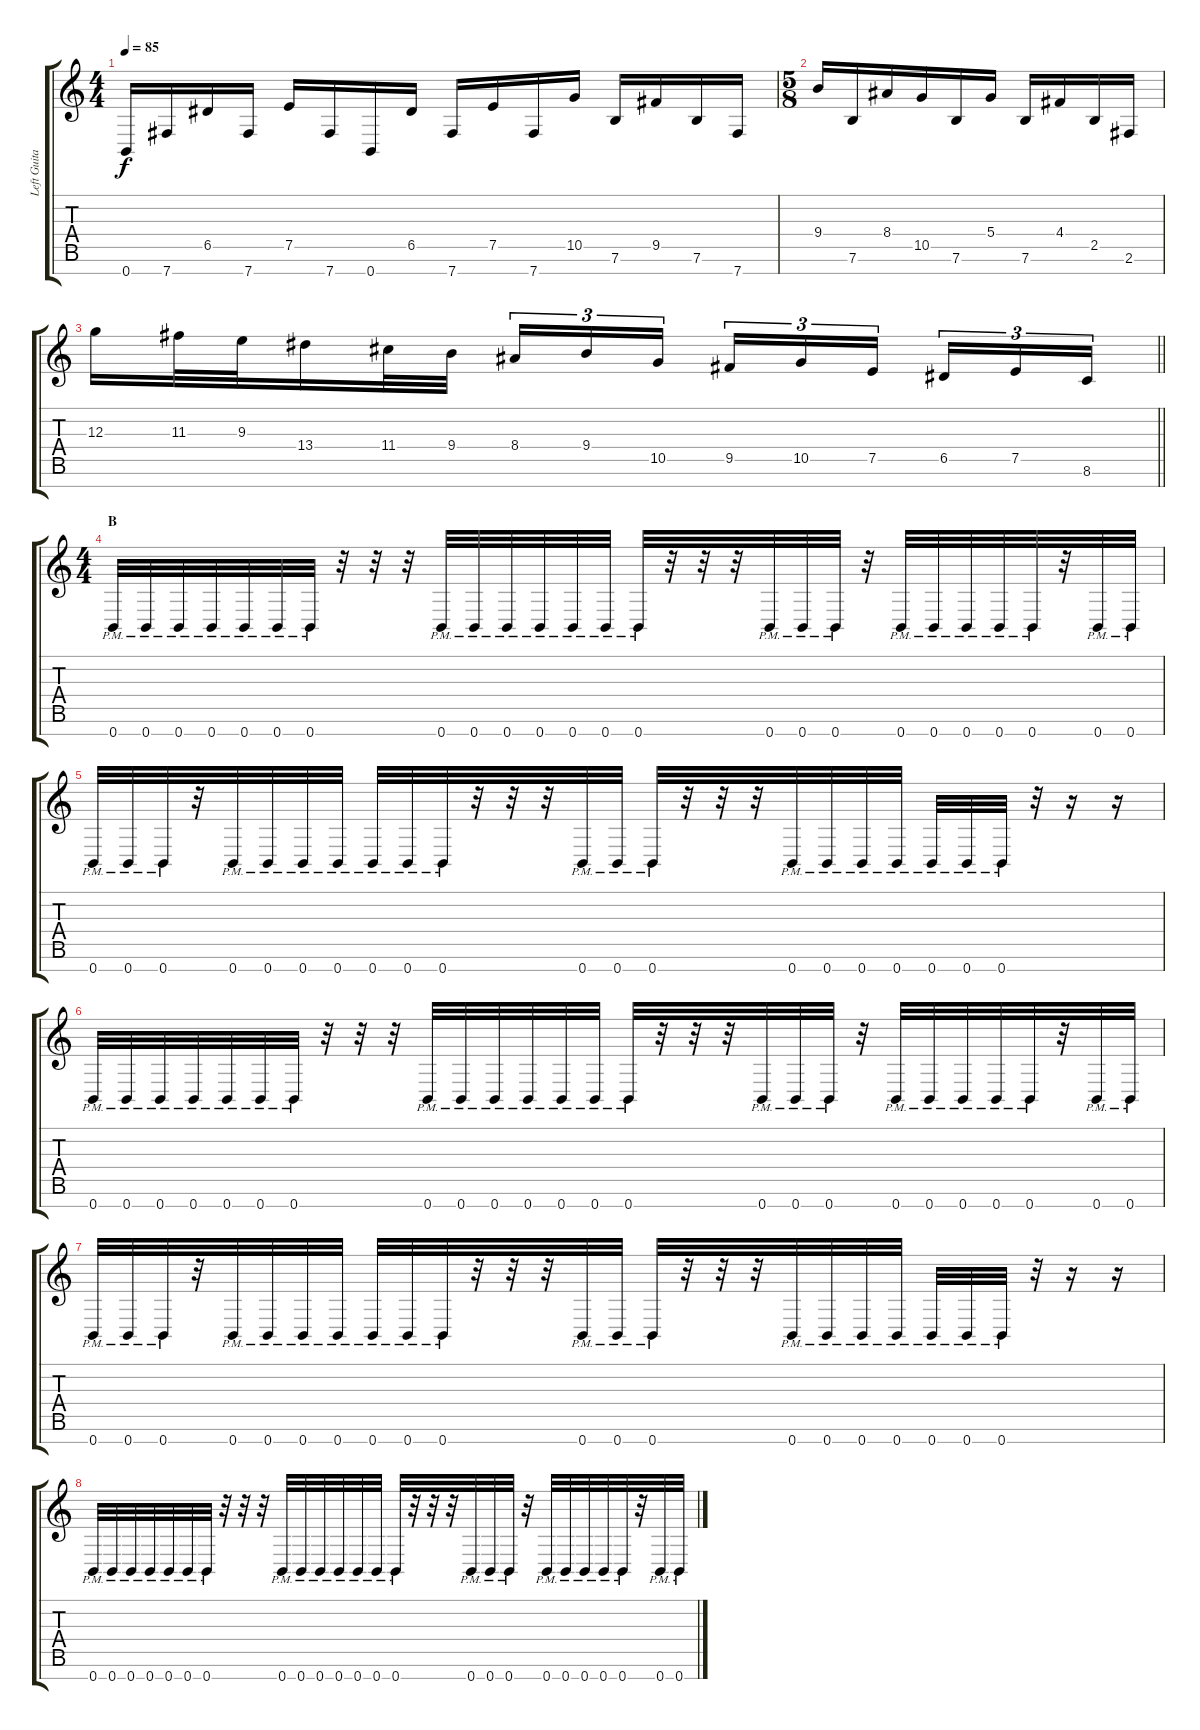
\track ("Left Guitar" "Left Guita") {instrument distortionguitar}
\staff {score tabs}
\tuning (E4 B3 G3 D3 A2 E2 B1) {hide}
\ts (4 4)
\tempo 85
\clef g2
\ks c
0.7.16{dy f} 7.7.16 6.5.16 7.7.16 7.5.16 7.7.16 0.7.16 6.5.16 7.7.16 7.5.16 7.7.16 10.5.16 7.6.16 9.5.16 7.6.16 7.7.16 |
\ts (5 8)
9.4.16 7.6.16 8.4.16 10.5.16 7.6.16 5.4.16 7.6.16 4.4.16 2.5.16 2.6.16 |
\barLineRight lightlight
12.3.16 11.3.32 9.3.32 13.4.16 11.4.32 9.4.32 8.4.16{tu (3 2)} 9.4.16{tu (3 2)} 10.5.16{tu (3 2)} 9.5.16{tu (3 2)} 10.5.16{tu (3 2)} 7.5.16{tu (3 2)} 6.5.16{tu (3 2)} 7.5.16{tu (3 2)} 8.6.16{tu (3 2)} |
\ts (4 4)
\section ("" "B")
0.7{pm}.32 0.7{pm}.32 0.7{pm}.32 0.7{pm}.32 0.7{pm}.32 0.7{pm}.32 0.7{pm}.32 r.32 r.32 r.32 0.7{pm}.32 0.7{pm}.32 0.7{pm}.32 0.7{pm}.32 0.7{pm}.32 0.7{pm}.32 0.7{pm}.32 r.32 r.32 r.32 0.7{pm}.32 0.7{pm}.32 0.7{pm}.32 r.32 0.7{pm}.32 0.7{pm}.32 0.7{pm}.32 0.7{pm}.32 0.7{pm}.32 r.32 0.7{pm}.32 0.7{pm}.32 |
0.7{pm}.32 0.7{pm}.32 0.7{pm}.32 r.32 0.7{pm}.32 0.7{pm}.32 0.7{pm}.32 0.7{pm}.32 0.7{pm}.32 0.7{pm}.32 0.7{pm}.32 r.32 r.32 r.32 0.7{pm}.32 0.7{pm}.32 0.7{pm}.32 r.32 r.32 r.32 0.7{pm}.32 0.7{pm}.32 0.7{pm}.32 0.7{pm}.32 0.7{pm}.32 0.7{pm}.32 0.7{pm}.32 r.32 r.16 r.16 |
0.7{pm}.32 0.7{pm}.32 0.7{pm}.32 0.7{pm}.32 0.7{pm}.32 0.7{pm}.32 0.7{pm}.32 r.32 r.32 r.32 0.7{pm}.32 0.7{pm}.32 0.7{pm}.32 0.7{pm}.32 0.7{pm}.32 0.7{pm}.32 0.7{pm}.32 r.32 r.32 r.32 0.7{pm}.32 0.7{pm}.32 0.7{pm}.32 r.32 0.7{pm}.32 0.7{pm}.32 0.7{pm}.32 0.7{pm}.32 0.7{pm}.32 r.32 0.7{pm}.32 0.7{pm}.32 |
0.7{pm}.32 0.7{pm}.32 0.7{pm}.32 r.32 0.7{pm}.32 0.7{pm}.32 0.7{pm}.32 0.7{pm}.32 0.7{pm}.32 0.7{pm}.32 0.7{pm}.32 r.32 r.32 r.32 0.7{pm}.32 0.7{pm}.32 0.7{pm}.32 r.32 r.32 r.32 0.7{pm}.32 0.7{pm}.32 0.7{pm}.32 0.7{pm}.32 0.7{pm}.32 0.7{pm}.32 0.7{pm}.32 r.32 r.16 r.16 |
0.7{pm}.32 0.7{pm}.32 0.7{pm}.32 0.7{pm}.32 0.7{pm}.32 0.7{pm}.32 0.7{pm}.32 r.32 r.32 r.32 0.7{pm}.32 0.7{pm}.32 0.7{pm}.32 0.7{pm}.32 0.7{pm}.32 0.7{pm}.32 0.7{pm}.32 r.32 r.32 r.32 0.7{pm}.32 0.7{pm}.32 0.7{pm}.32 r.32 0.7{pm}.32 0.7{pm}.32 0.7{pm}.32 0.7{pm}.32 0.7{pm}.32 r.32 0.7{pm}.32 0.7{pm}.32
